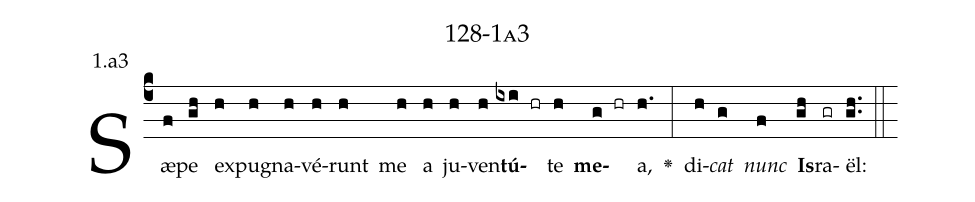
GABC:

name: 128-1a3;
annotation: 1.a3;
%%
(c4)Sæ(f)pe(gh) ex(h)pu(h)gna(h)vé(h)runt(h) me(h) a(h) ju(h)ven(h)<b>tú</b>(ixi hr)te(h) <b>me</b>(g hr)a,(h.) <v>\greheightstar</v>(:) di(h)<i>cat</i>(g) <i>nunc</i>(f) <b>Is</b>(gh)ra(gr)ël:(gh..) (::)


%E(h) u(h) o(g) u(f) a(gh) e.(gh..) (::)
